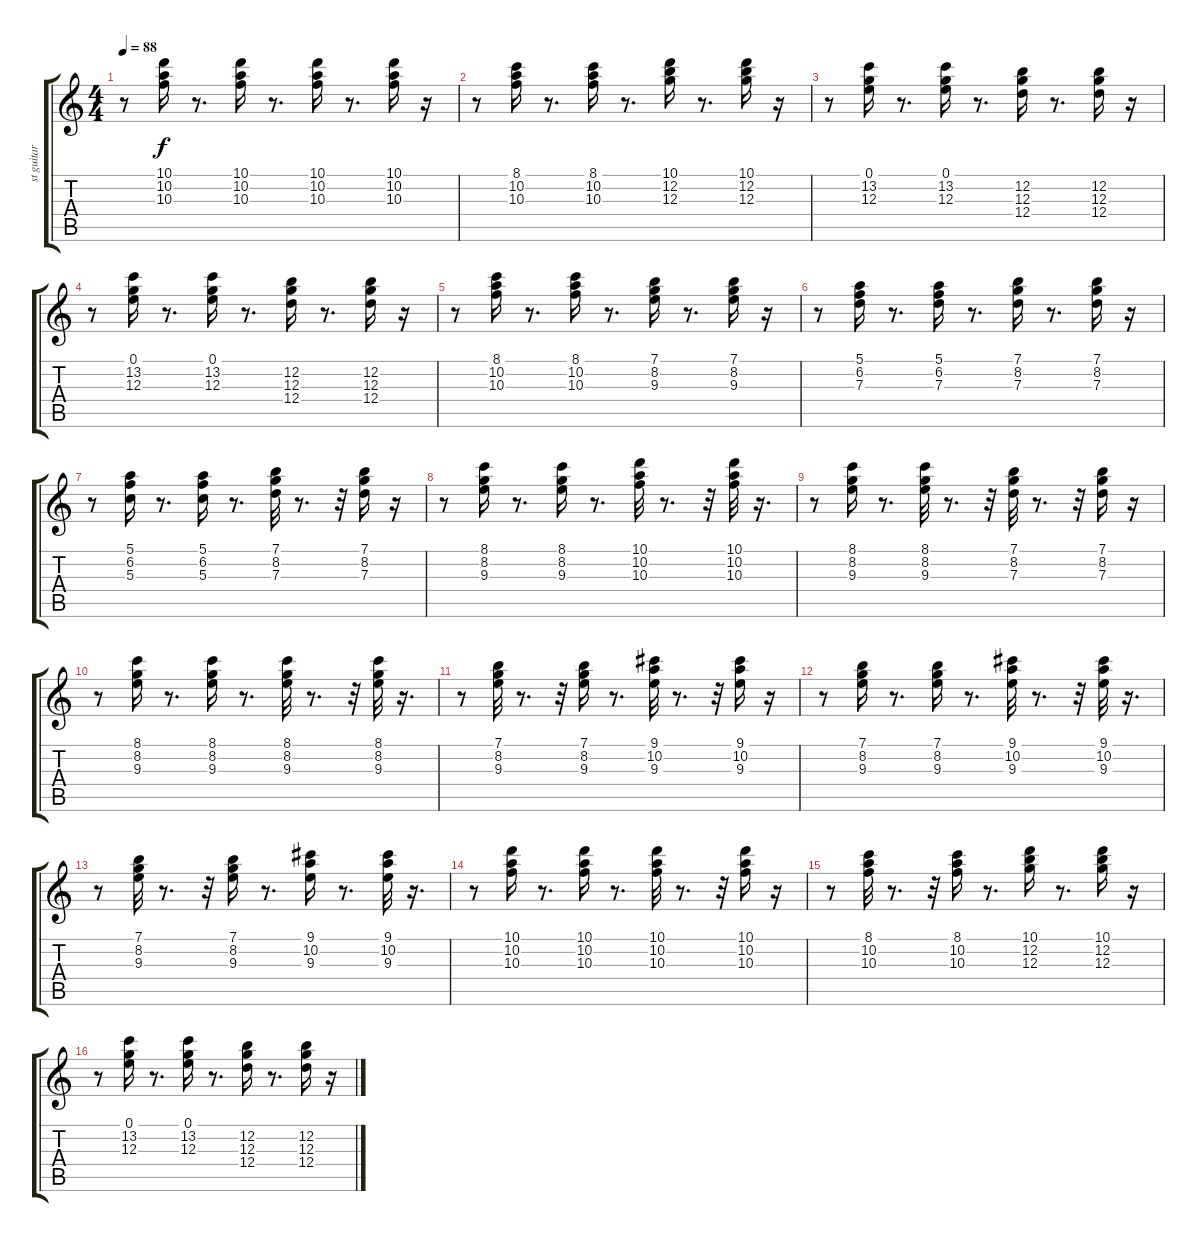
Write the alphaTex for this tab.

\track ("st guitar" "st guitar") {instrument acousticguitarsteel}
\staff {score tabs}
\tuning (E4 B3 G3 D3 A2 E2) {hide}
\ts (4 4)
\tempo 88
\clef g2
\ks c
r.8{dy f} (10.1 10.2 10.3).16 r.8{d} (10.1 10.2 10.3).16 r.8{d} (10.1 10.2 10.3).16 r.8{d} (10.1 10.2 10.3).16 r.16 |
r.8 (8.1 10.2 10.3).16 r.8{d} (8.1 10.2 10.3).16 r.8{d} (10.1 12.2 12.3).16 r.8{d} (10.1 12.2 12.3).16 r.16 |
r.8 (0.1 13.2 12.3).16 r.8{d} (0.1 13.2 12.3).16 r.8{d} (12.2 12.3 12.4).16 r.8{d} (12.2 12.3 12.4).16 r.16 |
r.8 (0.1 13.2 12.3).16 r.8{d} (0.1 13.2 12.3).16 r.8{d} (12.2 12.3 12.4).16 r.8{d} (12.2 12.3 12.4).16 r.16 |
r.8 (8.1 10.2 10.3).16 r.8{d} (8.1 10.2 10.3).16 r.8{d} (7.1 8.2 9.3).16 r.8{d} (7.1 8.2 9.3).16 r.16 |
r.8 (5.1 6.2 7.3).16 r.8{d} (5.1 6.2 7.3).16 r.8{d} (7.1 8.2 7.3).16 r.8{d} (7.1 8.2 7.3).16 r.16 |
r.8 (5.1 6.2 5.3).16 r.8{d} (5.1 6.2 5.3).16 r.8{d} (7.1 8.2 7.3).32 r.8{d} r.32 (7.1 8.2 7.3).16 r.16 |
r.8 (8.1 8.2 9.3).16 r.8{d} (8.1 8.2 9.3).16 r.8{d} (10.1 10.2 10.3).32 r.8{d} r.32 (10.1 10.2 10.3).32 r.16{d} |
r.8 (8.1 8.2 9.3).16 r.8{d} (8.1 8.2 9.3).32 r.8{d} r.32 (7.1 8.2 7.3).32 r.8{d} r.32 (7.1 8.2 7.3).16 r.16 |
r.8 (8.1 8.2 9.3).16 r.8{d} (8.1 8.2 9.3).16 r.8{d} (8.1 8.2 9.3).32 r.8{d} r.32 (8.1 8.2 9.3).32 r.16{d} |
r.8 (7.1 8.2 9.3).32 r.8{d} r.32 (7.1 8.2 9.3).16 r.8{d} (9.1 10.2 9.3).32 r.8{d} r.32 (9.1 10.2 9.3).16 r.16 |
r.8 (7.1 8.2 9.3).16 r.8{d} (7.1 8.2 9.3).16 r.8{d} (9.1 10.2 9.3).32 r.8{d} r.32 (9.1 10.2 9.3).32 r.16{d} |
r.8 (7.1 8.2 9.3).32 r.8{d} r.32 (7.1 8.2 9.3).16 r.8{d} (9.1 10.2 9.3).16 r.8{d} (9.1 10.2 9.3).32 r.16{d} |
r.8 (10.1 10.2 10.3).16 r.8{d} (10.1 10.2 10.3).16 r.8{d} (10.1 10.2 10.3).32 r.8{d} r.32 (10.1 10.2 10.3).16 r.16 |
r.8 (8.1 10.2 10.3).32 r.8{d} r.32 (8.1 10.2 10.3).16 r.8{d} (10.1 12.2 12.3).16 r.8{d} (10.1 12.2 12.3).16 r.16 |
r.8 (0.1 13.2 12.3).16 r.8{d} (0.1 13.2 12.3).16 r.8{d} (12.2 12.3 12.4).16 r.8{d} (12.2 12.3 12.4).16 r.16
